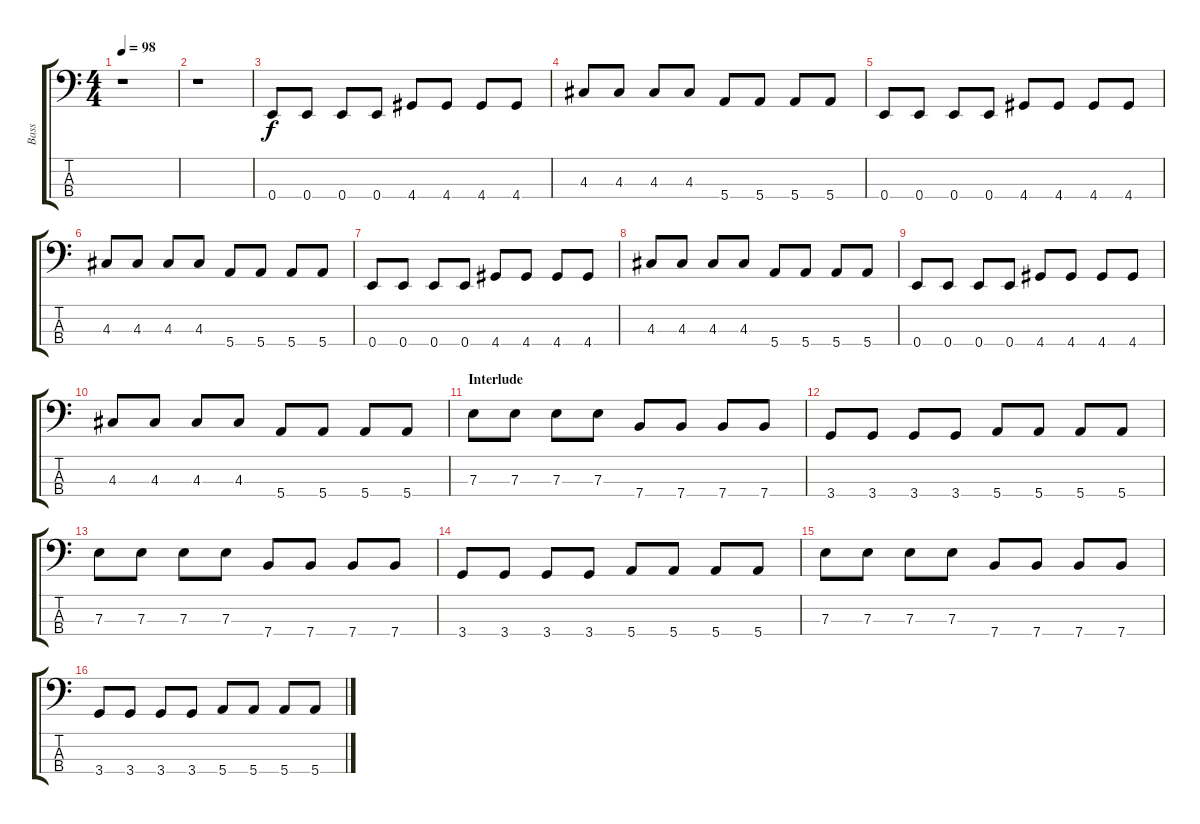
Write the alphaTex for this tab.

\track ("Bass" "Bass") {instrument electricbassfinger}
\staff {score tabs}
\tuning (G2 D2 A1 E1) {hide}
\ts (4 4)
\tempo 98
\clef f4
\ks c
r.1{dy f} |
r.1 |
0.4.8 0.4.8 0.4.8 0.4.8 4.4.8 4.4.8 4.4.8 4.4.8 |
4.3.8 4.3.8 4.3.8 4.3.8 5.4.8 5.4.8 5.4.8 5.4.8 |
0.4.8 0.4.8 0.4.8 0.4.8 4.4.8 4.4.8 4.4.8 4.4.8 |
4.3.8 4.3.8 4.3.8 4.3.8 5.4.8 5.4.8 5.4.8 5.4.8 |
0.4.8 0.4.8 0.4.8 0.4.8 4.4.8 4.4.8 4.4.8 4.4.8 |
4.3.8 4.3.8 4.3.8 4.3.8 5.4.8 5.4.8 5.4.8 5.4.8 |
0.4.8 0.4.8 0.4.8 0.4.8 4.4.8 4.4.8 4.4.8 4.4.8 |
4.3.8 4.3.8 4.3.8 4.3.8 5.4.8 5.4.8 5.4.8 5.4.8 |
\section ("" "Interlude")
7.3.8 7.3.8 7.3.8 7.3.8 7.4.8 7.4.8 7.4.8 7.4.8 |
3.4.8 3.4.8 3.4.8 3.4.8 5.4.8 5.4.8 5.4.8 5.4.8 |
7.3.8 7.3.8 7.3.8 7.3.8 7.4.8 7.4.8 7.4.8 7.4.8 |
3.4.8 3.4.8 3.4.8 3.4.8 5.4.8 5.4.8 5.4.8 5.4.8 |
7.3.8 7.3.8 7.3.8 7.3.8 7.4.8 7.4.8 7.4.8 7.4.8 |
3.4.8 3.4.8 3.4.8 3.4.8 5.4.8 5.4.8 5.4.8 5.4.8
